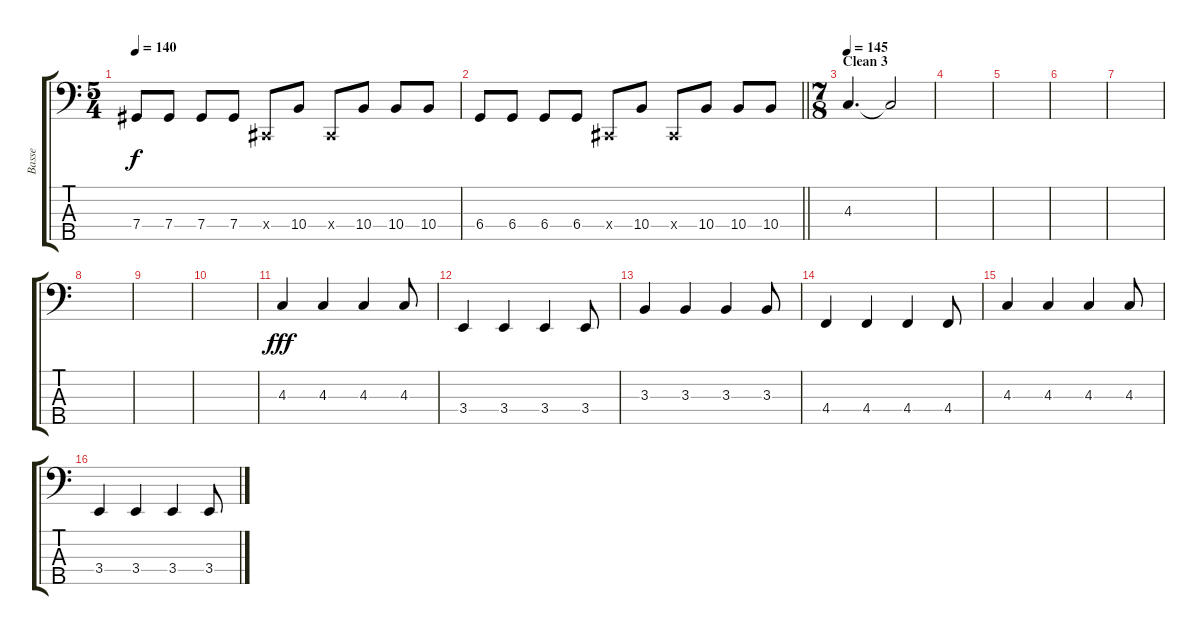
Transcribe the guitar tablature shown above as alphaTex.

\track ("Basse" "Basse") {instrument electricbasspick}
\staff {score tabs}
\tuning (Gb2 Db2 Ab1 Db1 Bb0) {hide}
\ts (5 4)
\tempo 140
\clef f4
\ks c
7.4.8{dy f} 7.4.8 7.4.8 7.4.8 0.4{x}.8 10.4.8 0.4{x}.8 10.4.8 10.4.8 10.4.8 |
\barLineRight lightlight
6.4.8 6.4.8 6.4.8 6.4.8 0.4{x}.8 10.4.8 0.4{x}.8 10.4.8 10.4.8 10.4.8 |
\ts (7 8)
\section ("" "Clean 3")
\tempo 145
4.3.4{d volume 12 balance 8} 4.3{t}.2 |
|
|
|
|
|
|
|
4.3.4{dy fff} 4.3.4 4.3.4 4.3.8 |
3.4.4 3.4.4 3.4.4 3.4.8 |
3.3.4 3.3.4 3.3.4 3.3.8 |
4.4.4 4.4.4 4.4.4 4.4.8 |
4.3.4 4.3.4 4.3.4 4.3.8 |
3.4.4 3.4.4 3.4.4 3.4.8
